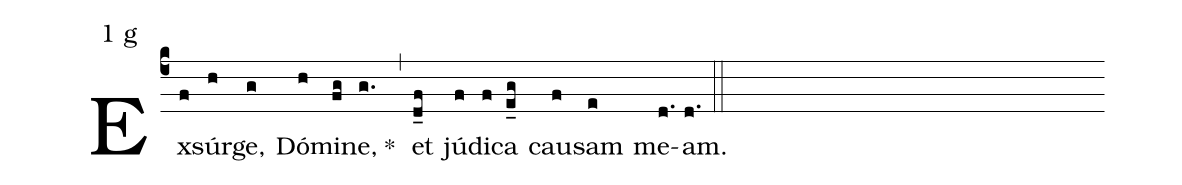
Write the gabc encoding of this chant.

mode:1 g;
%%
(c4) Ex(f)súr(h)ge,(g) Dó(h)mi(fg)ne,(g.) *()(,) et(d_f) jú(f)di(f)ca(e_g) cau(f)sam(e) me(d.)am.(d.) (::)
